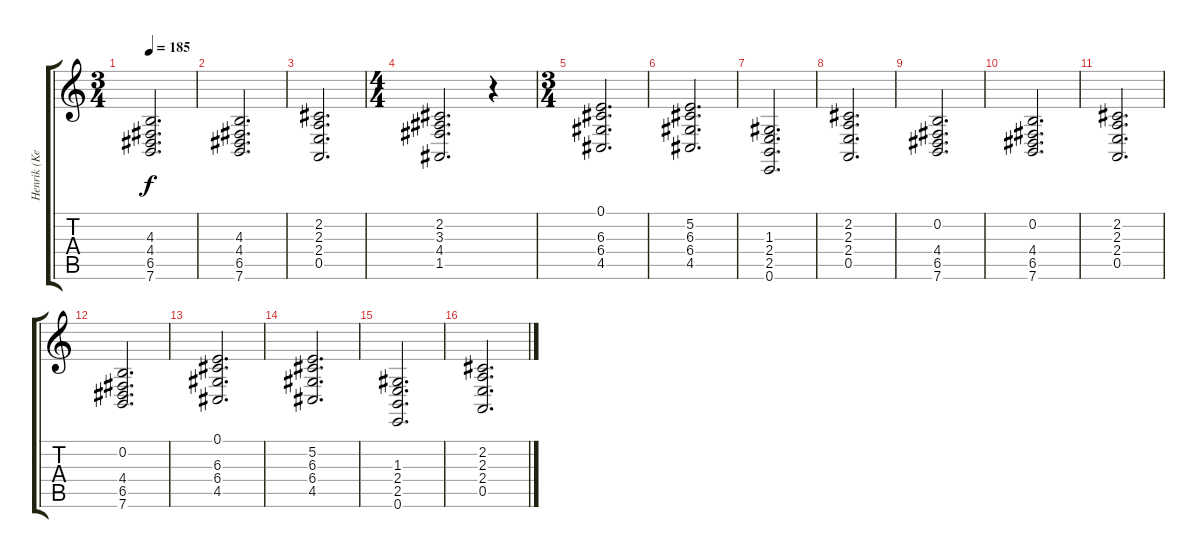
\track ("Henrik (Keyboard)" "Henrik (Ke") {instrument stringensemble1}
\staff {score tabs}
\tuning (E4 B3 G3 D3 A2 E2) {hide}
\ts (3 4)
\tempo 185
\clef g2
\ks c
(4.3 4.4 6.5 7.6).2{d dy f} |
(4.3 4.4 6.5 7.6).2{d} |
(2.2 2.3 2.4 0.5).2{d} |
\ts (4 4)
(2.2 3.3 4.4 1.5).2{d} r.4 |
\ts (3 4)
(0.1 6.3 6.4 4.5).2{d} |
(5.2 6.3 6.4 4.5).2{d} |
(1.3 2.4 2.5 0.6).2{d} |
(2.2 2.3 2.4 0.5).2{d} |
(0.2 4.4 6.5 7.6).2{d} |
(0.2 4.4 6.5 7.6).2{d} |
(2.2 2.3 2.4 0.5).2{d} |
(0.2 4.4 6.5 7.6).2{d} |
(0.1 6.3 6.4 4.5).2{d} |
(5.2 6.3 6.4 4.5).2{d} |
(1.3 2.4 2.5 0.6).2{d} |
(2.2 2.3 2.4 0.5).2{d}
